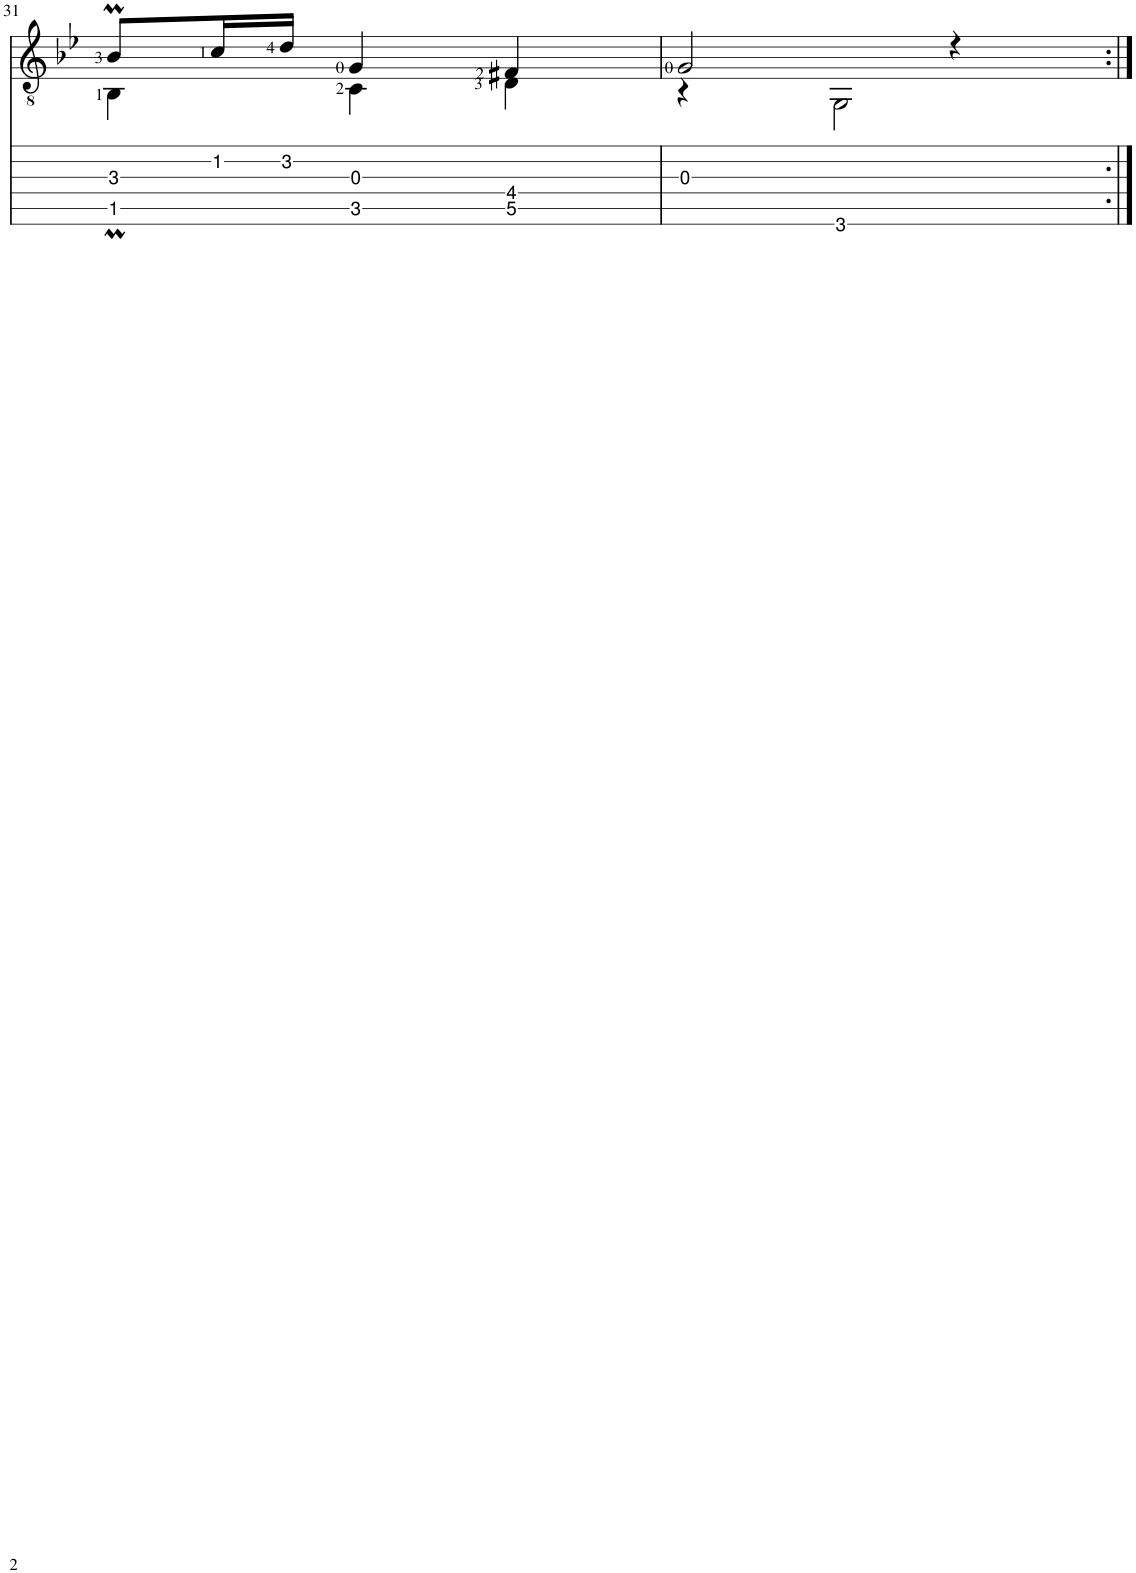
**kern	**kern
*part1	*part1
*staff2	*staff1
*I"Guitar	*
*I'Guit.	*
!!LO:PB:g=z
*	*clefGv2
*k[b-e-]	*k[b-e-]
*M3/4	*M3/4
=31	=31
*^	*^
8B-ML	4BB-	8B-M/L	4BB-\
16cL	.	16c/L	.
16dJJ	.	16d/JJ	.
4G	4C	4G/	4C\
4F#	4D	4F#X/	4D\
=32	=32	=32	=32
2G	4r	2G/	4r
.	2GG	.	2GG\
4r	.	4r	.
*v	*v	*	*
*	*v	*v
=:|!	=:|!
*-	*-
